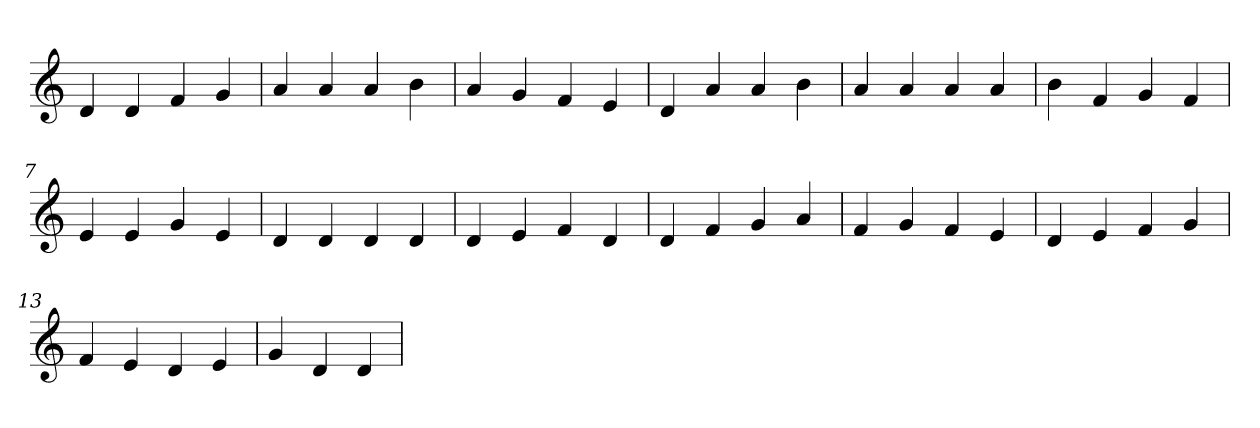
**kern
*part1
*staff1
*clefG2
=1
4d
4d
4f
4g
=2
4a
4a
4a
4b
=3
4a
4g
4f
4e
=4
4d
4a
4a
4b
=5
4a
4a
4a
4a
=6
4b
4f
4g
4f
=7
4e
4e
4g
4e
=8
4d
4d
4d
4d
=9
4d
4e
4f
4d
=10
4d
4f
4g
4a
=11
4f
4g
4f
4e
=12
4d
4e
4f
4g
=13
4f
4e
4d
4e
=14
4g
4d
4d
=
*-
